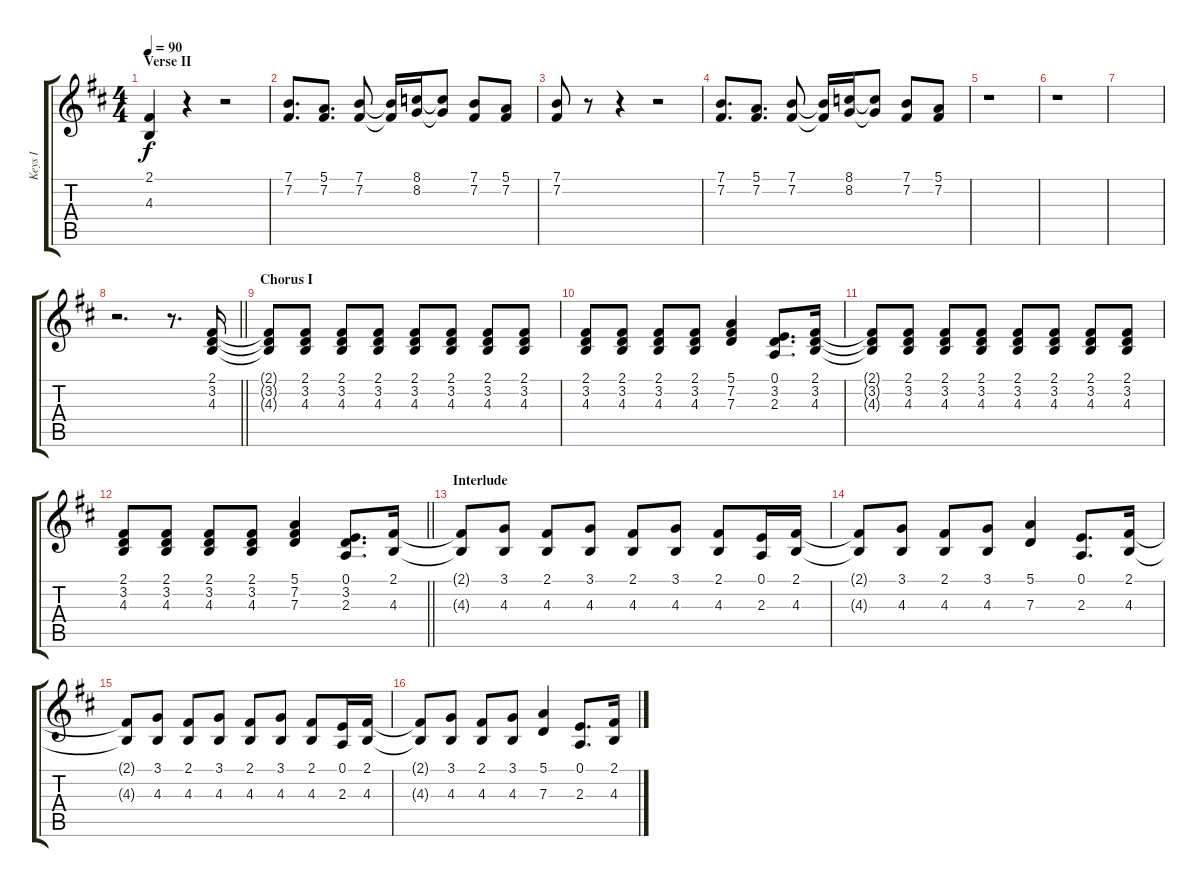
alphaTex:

\track ("Keys I" "Keys I") {instrument lead2sawtooth}
\staff {score tabs}
\tuning (E4 B3 G3 D3 A2 E2) {hide}
\ts (4 4)
\section ("" "Verse II")
\tempo 90
\clef g2
\ks bminor
(2.1{t} 4.3{t}).4{dy f} r.4 r.2 |
(7.1 7.2).8{d} (5.1 7.2).8{d} (7.1 7.2).8 (7.1{t} 7.2{t}).16 (8.1 8.2).16 (8.1{t} 8.2{t}).8 (7.1 7.2).8 (5.1 7.2).8 |
(7.1 7.2).8 r.8 r.4 r.2 |
(7.1 7.2).8{d} (5.1 7.2).8{d} (7.1 7.2).8 (7.1{t} 7.2{t}).16 (8.1 8.2).16 (8.1{t} 8.2{t}).8 (7.1 7.2).8 (5.1 7.2).8 |
r.1 |
r.1 |
|
\barLineRight lightlight
r.2{d} r.8{d} (2.1 3.2 4.3).16 |
\section ("" "Chorus I")
(2.1{t} 3.2{t} 4.3{t}).8 (2.1 3.2 4.3).8 (2.1 3.2 4.3).8 (2.1 3.2 4.3).8 (2.1 3.2 4.3).8 (2.1 3.2 4.3).8 (2.1 3.2 4.3).8 (2.1 3.2 4.3).8 |
(2.1 3.2 4.3).8 (2.1 3.2 4.3).8 (2.1 3.2 4.3).8 (2.1 3.2 4.3).8 (5.1 7.2 7.3).4 (0.1 3.2 2.3).8{d} (2.1 3.2 4.3).16 |
(2.1{t} 3.2{t} 4.3{t}).8 (2.1 3.2 4.3).8 (2.1 3.2 4.3).8 (2.1 3.2 4.3).8 (2.1 3.2 4.3).8 (2.1 3.2 4.3).8 (2.1 3.2 4.3).8 (2.1 3.2 4.3).8 |
\barLineRight lightlight
(2.1 3.2 4.3).8 (2.1 3.2 4.3).8 (2.1 3.2 4.3).8 (2.1 3.2 4.3).8 (5.1 7.2 7.3).4 (0.1 3.2 2.3).8{d} (2.1 4.3).16 |
\section ("" "Interlude")
(2.1{t} 4.3{t}).8 (3.1 4.3).8 (2.1 4.3).8 (3.1 4.3).8 (2.1 4.3).8 (3.1 4.3).8 (2.1 4.3).8 (0.1 2.3).16 (2.1 4.3).16 |
(2.1{t} 4.3{t}).8 (3.1 4.3).8 (2.1 4.3).8 (3.1 4.3).8 (5.1 7.3).4 (0.1 2.3).8{d} (2.1 4.3).16 |
(2.1{t} 4.3{t}).8 (3.1 4.3).8 (2.1 4.3).8 (3.1 4.3).8 (2.1 4.3).8 (3.1 4.3).8 (2.1 4.3).8 (0.1 2.3).16 (2.1 4.3).16 |
(2.1{t} 4.3{t}).8 (3.1 4.3).8 (2.1 4.3).8 (3.1 4.3).8 (5.1 7.3).4 (0.1 2.3).8{d} (2.1 4.3).16
